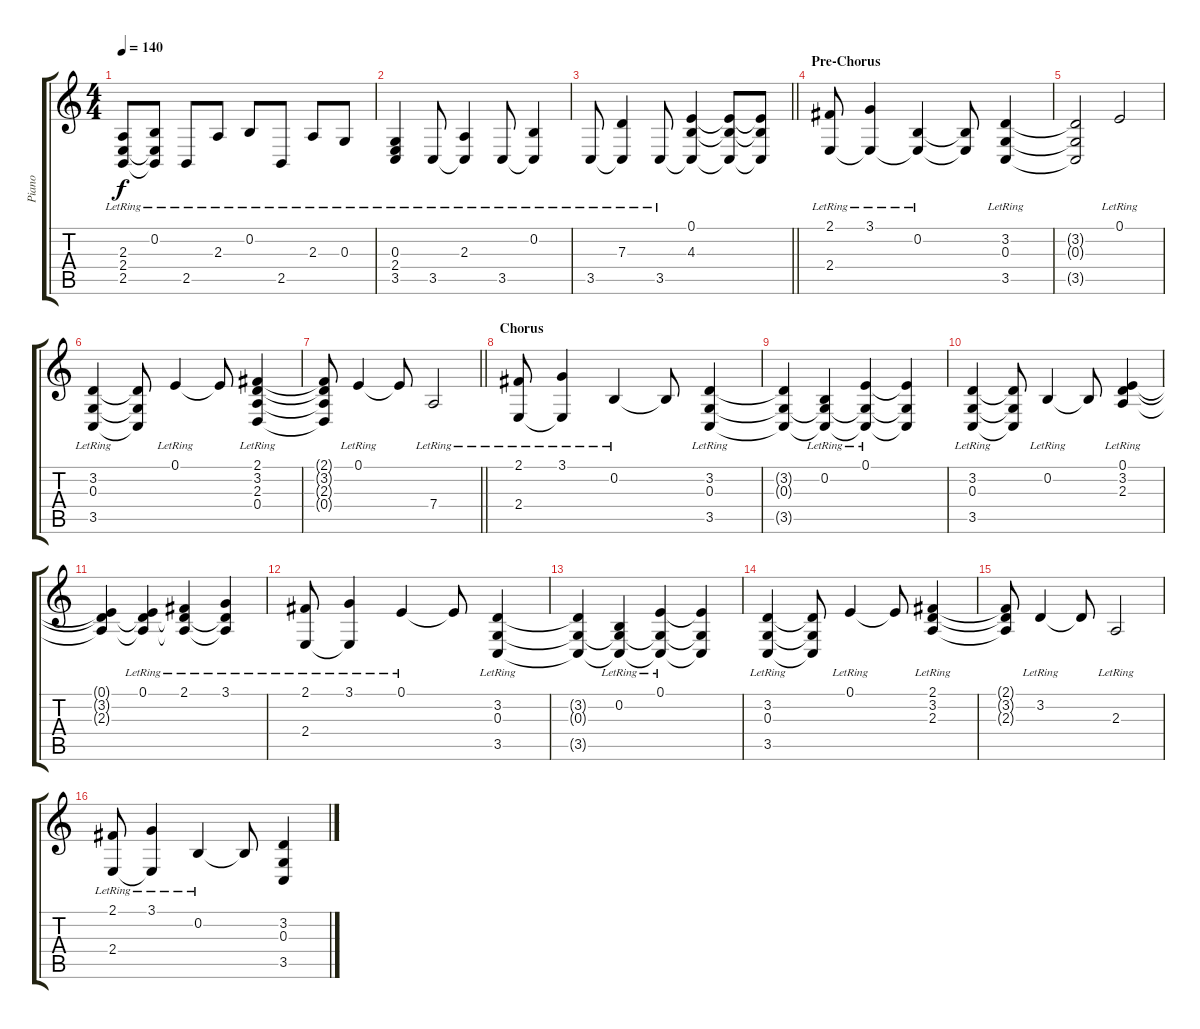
\track ("Piano" "Piano") {instrument brightacousticpiano}
\staff {score tabs}
\tuning (E4 B3 G3 D3 A2 E2) {hide}
\ts (4 4)
\tempo 140
\clef g2
\ks c
(2.3{lr} 2.4{lr} 2.5{lr}).8{dy f} (0.2{lr} 2.4{t} 2.5{t}).8 2.5{lr}.8 2.3{lr}.8 0.2{lr}.8 2.5{lr}.8 2.3{lr}.8 0.3{lr}.8 |
(0.3{lr} 2.4{lr} 3.5{lr}).4 3.5{lr}.8 (2.3{lr} 3.5{t}).4 3.5{lr}.8 (0.2{lr} 3.5{t}).4 |
\barLineRight lightlight
3.5{lr}.8 (7.3{lr} 3.5{t}).4 3.5{lr}.8 (0.1 4.3 3.5{t}).4 (0.1{t} 4.3{t} 3.5{t}).8 (0.1{t} 4.3{t} 3.5{t}).8 |
\section ("" "Pre-Chorus")
(2.1{lr} 2.4{lr}).8 (3.1{lr} 2.4{t}).4 (0.2{lr} 2.4{t}).4 (0.2{t} 2.4{t}).8 (3.2{lr} 0.3{lr} 3.5{lr}).4 |
(3.2{t} 0.3{t} 3.5{t}).2 0.1{lr}.2 |
(3.2{lr} 0.3{lr} 3.5{lr}).4 (3.2{t} 0.3{t} 3.5{t}).8 0.1{lr}.4 0.1{t}.8 (2.1{lr} 3.2{lr} 2.3{lr} 0.4{lr}).4 |
\barLineRight lightlight
(2.1{t} 3.2{t} 2.3{t} 0.4{t}).8 0.1{lr}.4 0.1{t}.8 7.4{lr}.2 |
\section ("" "Chorus")
(2.1{lr} 2.4{lr}).8 (3.1{lr} 2.4{t}).4 0.2{lr}.4 0.2{t}.8 (3.2 0.3{lr} 3.5{lr}).4 |
(3.2{t} 0.3{t} 3.5{t}).4 (0.2{lr} 0.3{t} 3.5{t}).4 (0.1{lr} 0.3{t} 3.5{t}).4 (0.1{t} 0.3{t} 3.5{t}).4 |
(3.2{lr} 0.3{lr} 3.5{lr}).4 (3.2{t} 0.3{t} 3.5{t}).8 0.2{lr}.4 0.2{t}.8 (0.1{lr} 3.2{lr} 2.3{lr}).4 |
(0.1{t} 3.2{t} 2.3{t}).4 (0.1{lr} 3.2{t} 2.3{t}).4 (2.1{lr} 3.2{t} 2.3{t}).4 (3.1{lr} 3.2{t} 2.3{t}).4 |
(2.1{lr} 2.4{lr}).8 (3.1{lr} 2.4{t}).4 0.1{lr}.4 0.1{t}.8 (3.2 0.3{lr} 3.5{lr}).4 |
(3.2{t} 0.3{t} 3.5{t}).4 (0.2{lr} 0.3{t} 3.5{t}).4 (0.1{lr} 0.3{t} 3.5{t}).4 (0.1{t} 0.3{t} 3.5{t}).4 |
(3.2{lr} 0.3{lr} 3.5{lr}).4 (3.2{t} 0.3{t} 3.5{t}).8 0.1{lr}.4 0.1{t}.8 (2.1{lr} 3.2 2.3).4 |
(2.1{t} 3.2{t} 2.3{t}).8 3.2{lr}.4 3.2{t}.8 2.3{lr}.2 |
(2.1{lr} 2.4{lr}).8 (3.1{lr} 2.4{t}).4 0.2{lr}.4 0.2{t}.8 (3.2 0.3 3.5).4
